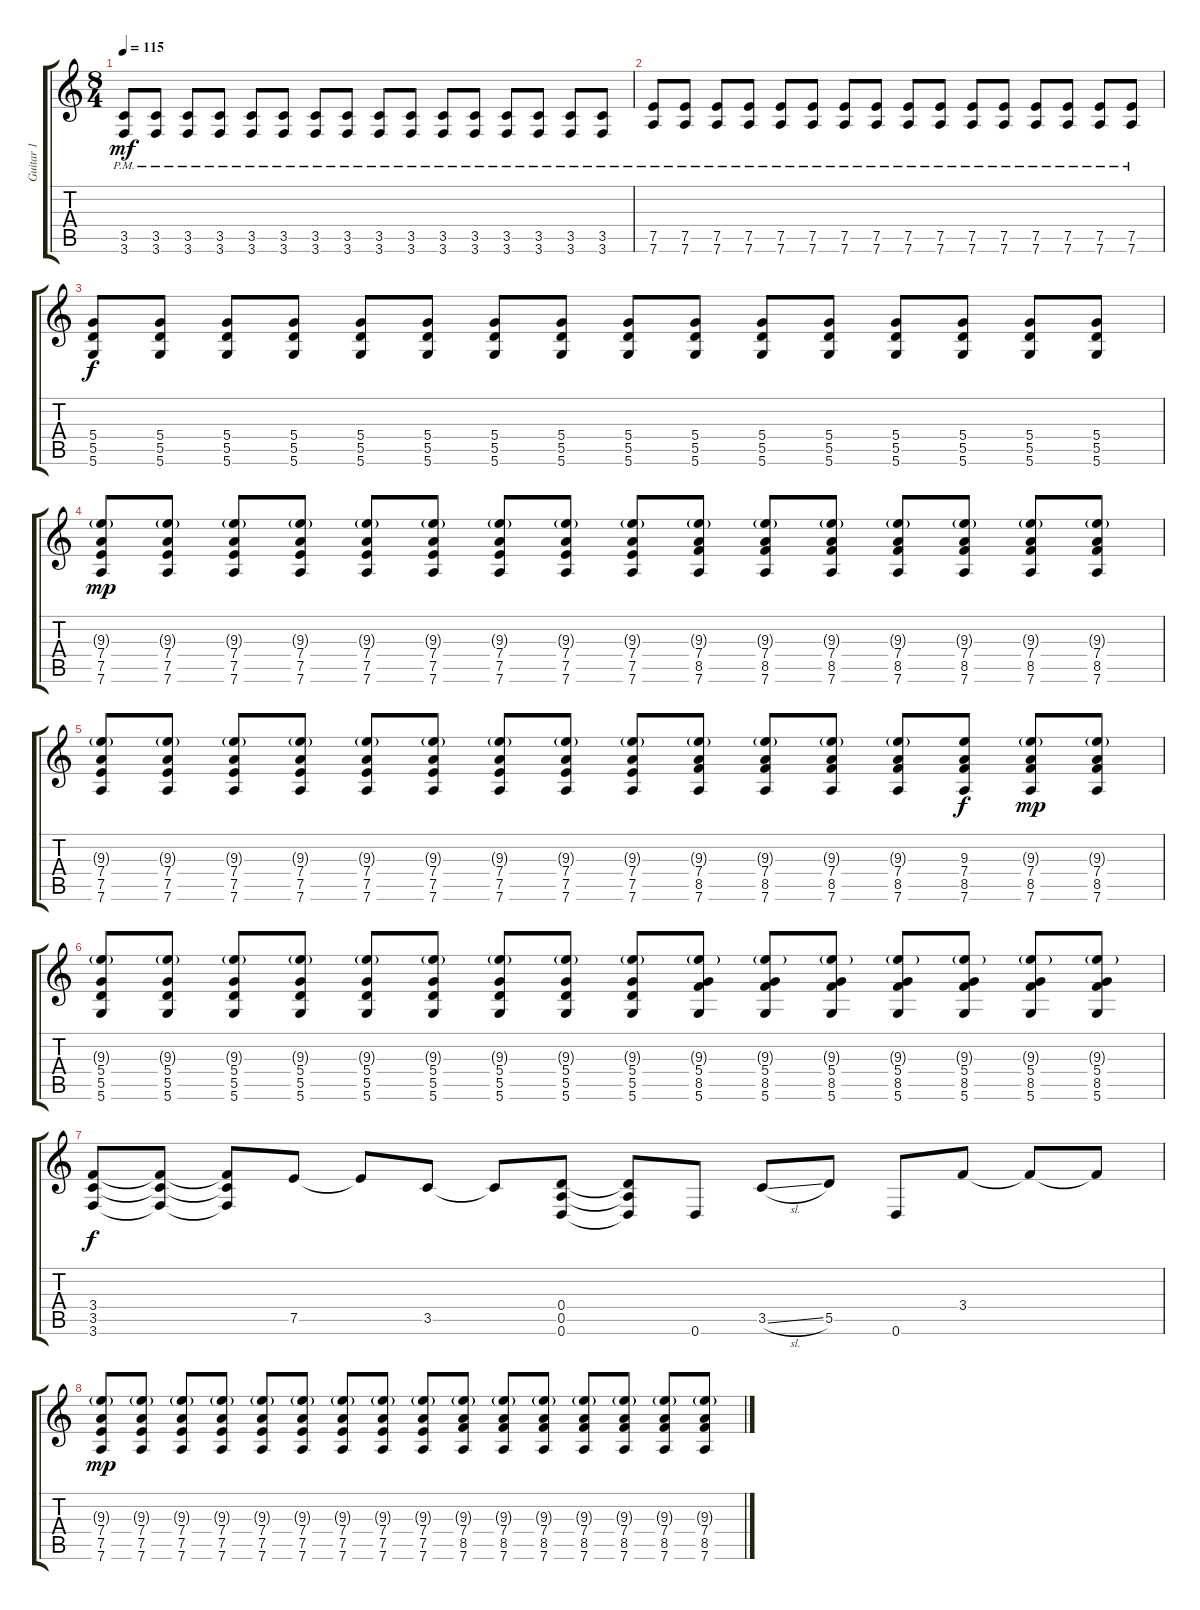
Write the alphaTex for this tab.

\track ("Guitar 1" "Guitar 1") {instrument overdrivenguitar}
\staff {score tabs}
\tuning (E4 B3 G3 D3 A2 D2) {hide}
\ts (8 4)
\tempo 115
\clef g2
\ks c
(3.5{pm} 3.6{pm}).8{dy mf} (3.5{pm} 3.6{pm}).8 (3.5{pm} 3.6{pm}).8 (3.5{pm} 3.6{pm}).8 (3.5{pm} 3.6{pm}).8 (3.5{pm} 3.6{pm}).8 (3.5{pm} 3.6{pm}).8 (3.5{pm} 3.6{pm}).8 (3.5{pm} 3.6{pm}).8 (3.5{pm} 3.6{pm}).8 (3.5{pm} 3.6{pm}).8 (3.5{pm} 3.6{pm}).8 (3.5{pm} 3.6{pm}).8 (3.5{pm} 3.6{pm}).8 (3.5{pm} 3.6{pm}).8 (3.5{pm} 3.6{pm}).8 |
(7.5{pm} 7.6{pm}).8 (7.5{pm} 7.6{pm}).8 (7.5{pm} 7.6{pm}).8 (7.5{pm} 7.6{pm}).8 (7.5{pm} 7.6{pm}).8 (7.5{pm} 7.6{pm}).8 (7.5{pm} 7.6{pm}).8 (7.5{pm} 7.6{pm}).8 (7.5{pm} 7.6{pm}).8 (7.5{pm} 7.6{pm}).8 (7.5{pm} 7.6{pm}).8 (7.5{pm} 7.6{pm}).8 (7.5{pm} 7.6{pm}).8 (7.5{pm} 7.6{pm}).8 (7.5{pm} 7.6{pm}).8 (7.5{pm} 7.6{pm}).8 |
(5.4 5.5 5.6).8{dy f volume 11 instrument overdrivenguitar} (5.4 5.5 5.6).8 (5.4 5.5 5.6).8 (5.4 5.5 5.6).8 (5.4 5.5 5.6).8 (5.4 5.5 5.6).8 (5.4 5.5 5.6).8 (5.4 5.5 5.6).8 (5.4 5.5 5.6).8 (5.4 5.5 5.6).8 (5.4 5.5 5.6).8 (5.4 5.5 5.6).8 (5.4 5.5 5.6).8 (5.4 5.5 5.6).8 (5.4 5.5 5.6).8 (5.4 5.5 5.6).8 |
(9.3{g} 7.4 7.5 7.6).8{dy mp} (9.3{g} 7.4 7.5 7.6).8 (9.3{g} 7.4 7.5 7.6).8 (9.3{g} 7.4 7.5 7.6).8 (9.3{g} 7.4 7.5 7.6).8 (9.3{g} 7.4 7.5 7.6).8 (9.3{g} 7.4 7.5 7.6).8 (9.3{g} 7.4 7.5 7.6).8 (9.3{g} 7.4 7.5 7.6).8 (9.3{g} 7.4 8.5 7.6).8 (9.3{g} 7.4 8.5 7.6).8 (9.3{g} 7.4 8.5 7.6).8 (9.3{g} 7.4 8.5 7.6).8 (9.3{g} 7.4 8.5 7.6).8 (9.3{g} 7.4 8.5 7.6).8 (9.3{g} 7.4 8.5 7.6).8 |
(9.3{g} 7.4 7.5 7.6).8 (9.3{g} 7.4 7.5 7.6).8 (9.3{g} 7.4 7.5 7.6).8 (9.3{g} 7.4 7.5 7.6).8 (9.3{g} 7.4 7.5 7.6).8 (9.3{g} 7.4 7.5 7.6).8 (9.3{g} 7.4 7.5 7.6).8 (9.3{g} 7.4 7.5 7.6).8 (9.3{g} 7.4 7.5 7.6).8 (9.3{g} 7.4 8.5 7.6).8 (9.3{g} 7.4 8.5 7.6).8 (9.3{g} 7.4 8.5 7.6).8 (9.3{g} 7.4 8.5 7.6).8 (9.3 7.4 8.5 7.6).8{dy f} (9.3{g} 7.4 8.5 7.6).8{dy mp} (9.3{g} 7.4 8.5 7.6).8 |
(9.3{g} 5.4 5.5 5.6).8 (9.3{g} 5.4 5.5 5.6).8 (9.3{g} 5.4 5.5 5.6).8 (9.3{g} 5.4 5.5 5.6).8 (9.3{g} 5.4 5.5 5.6).8 (9.3{g} 5.4 5.5 5.6).8 (9.3{g} 5.4 5.5 5.6).8 (9.3{g} 5.4 5.5 5.6).8 (9.3{g} 5.4 5.5 5.6).8 (9.3{g} 5.4 8.5 5.6).8 (9.3{g} 5.4 8.5 5.6).8 (9.3{g} 5.4 8.5 5.6).8 (9.3{g} 5.4 8.5 5.6).8 (9.3{g} 5.4 8.5 5.6).8 (9.3{g} 5.4 8.5 5.6).8 (9.3{g} 5.4 8.5 5.6).8 |
(3.4 3.5 3.6).8{dy f} (3.4{t} 3.5{t} 3.6{t}).8 (3.4{t} 3.5{t} 3.6{t}).8 7.5.8 7.5{t}.8 3.5.8 3.5{t}.8 (0.4 0.5 0.6).8 (0.4{t} 0.5{t} 0.6{t}).8 0.6.8 3.5{sl}.8 5.5.8 0.6.8 3.4.8 3.4{t}.8 3.4{t}.8 |
(9.3{g} 7.4 7.5 7.6).8{dy mp} (9.3{g} 7.4 7.5 7.6).8 (9.3{g} 7.4 7.5 7.6).8 (9.3{g} 7.4 7.5 7.6).8 (9.3{g} 7.4 7.5 7.6).8 (9.3{g} 7.4 7.5 7.6).8 (9.3{g} 7.4 7.5 7.6).8 (9.3{g} 7.4 7.5 7.6).8 (9.3{g} 7.4 7.5 7.6).8 (9.3{g} 7.4 8.5 7.6).8 (9.3{g} 7.4 8.5 7.6).8 (9.3{g} 7.4 8.5 7.6).8 (9.3{g} 7.4 8.5 7.6).8 (9.3{g} 7.4 8.5 7.6).8 (9.3{g} 7.4 8.5 7.6).8 (9.3{g} 7.4 8.5 7.6).8
